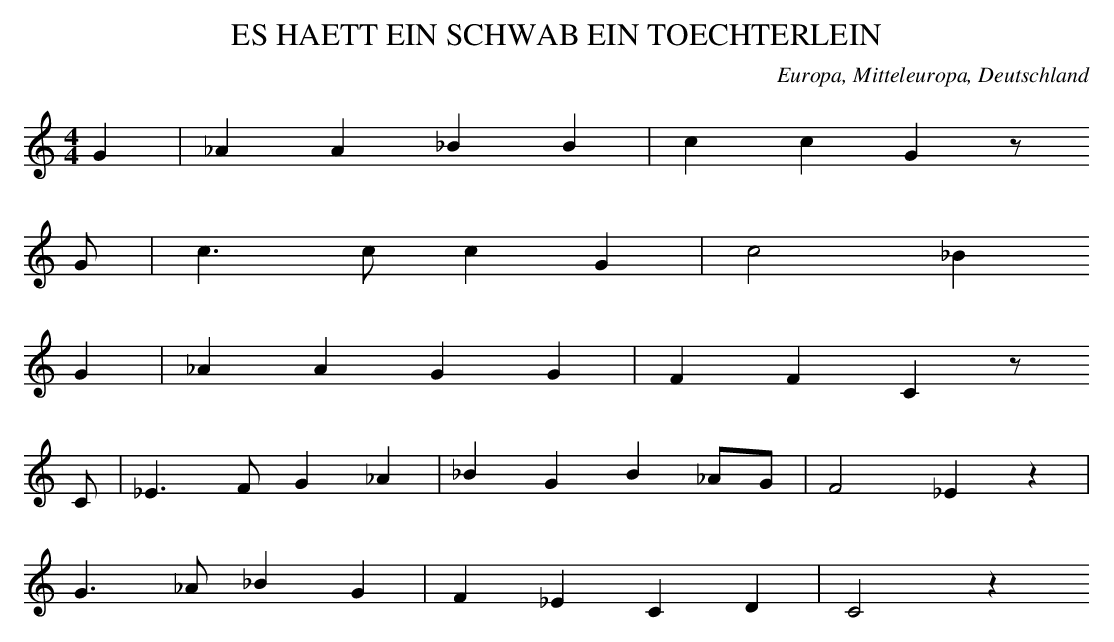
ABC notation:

X:1
T: ES HAETT EIN SCHWAB EIN TOECHTERLEIN
O: Europa, Mitteleuropa, Deutschland
M: 4/4
L: 1/8
K: C
G2 | _A2A2_B2B2 | c2c2G2z
G | c3cc2G2 | c4_B2
G2 | _A2A2G2G2 | F2F2C2z
C | _E3FG2_A2 | _B2G2B2_AG | F4_E2z2 |
G3_A_B2G2 | F2_E2C2D2 | C4z2
